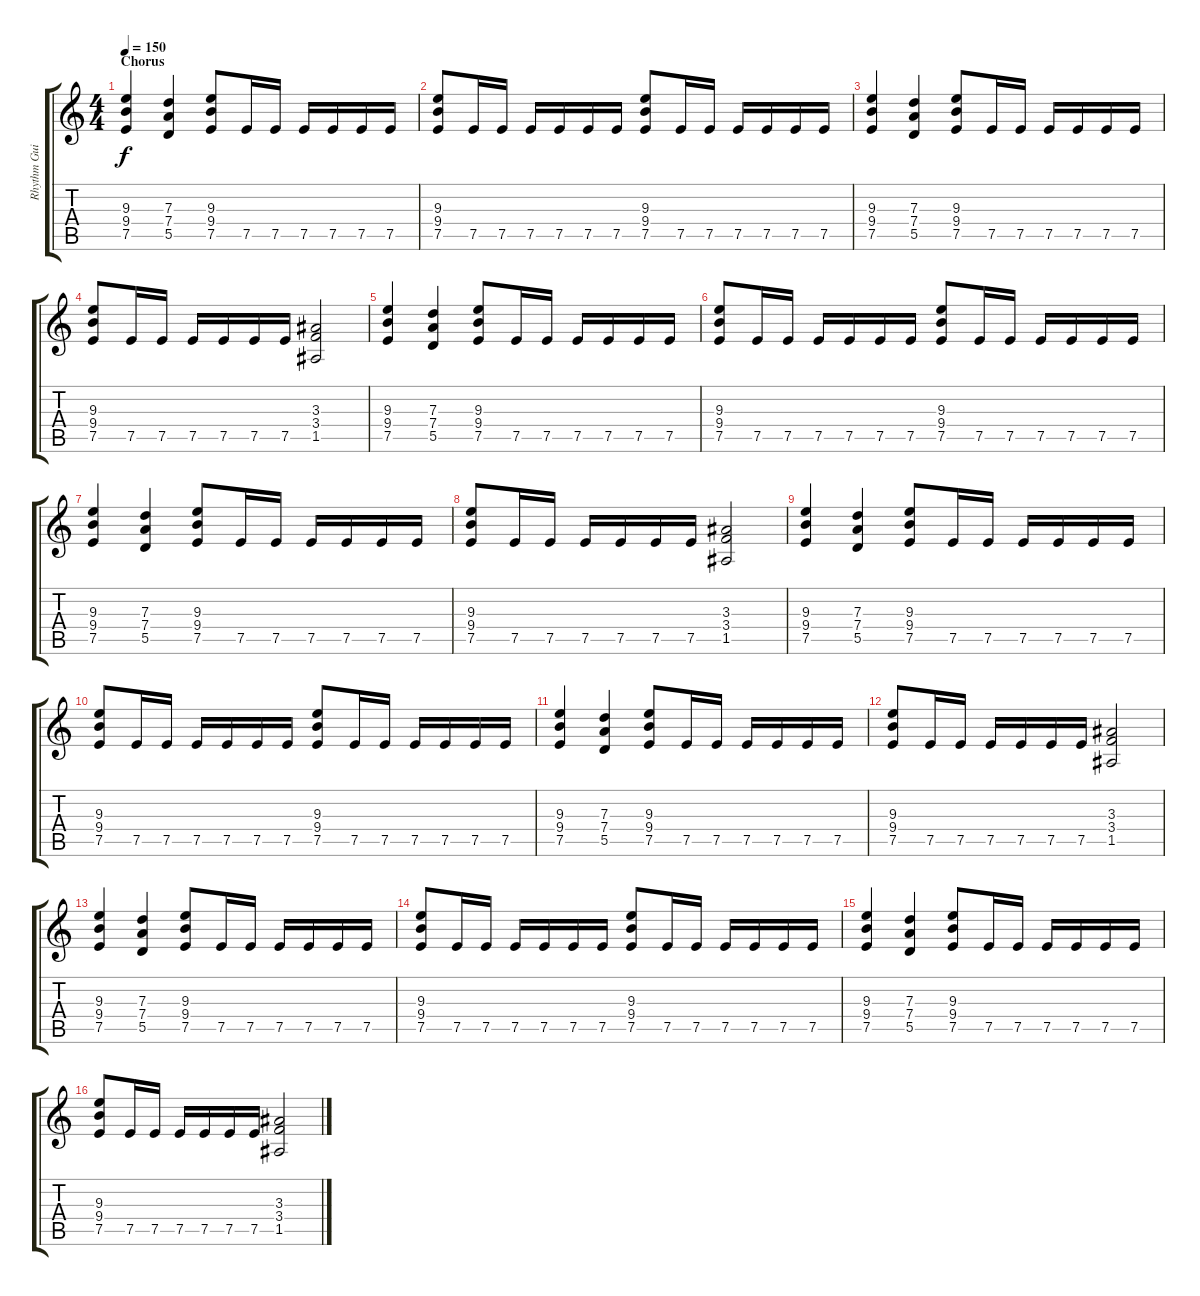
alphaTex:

\track ("Rhythm Guitar" "Rhythm Gui") {instrument distortionguitar}
\staff {score tabs}
\tuning (E4 B3 G3 D3 A2 E2) {hide}
\ts (4 4)
\section ("" "Chorus")
\tempo 150
\clef g2
\ks c
(9.3 9.4 7.5).4{dy f} (7.3 7.4 5.5).4 (9.3 9.4 7.5).8 7.5.16 7.5.16 7.5.16 7.5.16 7.5.16 7.5.16 |
(9.3 9.4 7.5).8 7.5.16 7.5.16 7.5.16 7.5.16 7.5.16 7.5.16 (9.3 9.4 7.5).8 7.5.16 7.5.16 7.5.16 7.5.16 7.5.16 7.5.16 |
(9.3 9.4 7.5).4 (7.3 7.4 5.5).4 (9.3 9.4 7.5).8 7.5.16 7.5.16 7.5.16 7.5.16 7.5.16 7.5.16 |
(9.3 9.4 7.5).8 7.5.16 7.5.16 7.5.16 7.5.16 7.5.16 7.5.16 (3.3 3.4 1.5).2 |
(9.3 9.4 7.5).4 (7.3 7.4 5.5).4 (9.3 9.4 7.5).8 7.5.16 7.5.16 7.5.16 7.5.16 7.5.16 7.5.16 |
(9.3 9.4 7.5).8 7.5.16 7.5.16 7.5.16 7.5.16 7.5.16 7.5.16 (9.3 9.4 7.5).8 7.5.16 7.5.16 7.5.16 7.5.16 7.5.16 7.5.16 |
(9.3 9.4 7.5).4 (7.3 7.4 5.5).4 (9.3 9.4 7.5).8 7.5.16 7.5.16 7.5.16 7.5.16 7.5.16 7.5.16 |
(9.3 9.4 7.5).8 7.5.16 7.5.16 7.5.16 7.5.16 7.5.16 7.5.16 (3.3 3.4 1.5).2 |
(9.3 9.4 7.5).4 (7.3 7.4 5.5).4 (9.3 9.4 7.5).8 7.5.16 7.5.16 7.5.16 7.5.16 7.5.16 7.5.16 |
(9.3 9.4 7.5).8 7.5.16 7.5.16 7.5.16 7.5.16 7.5.16 7.5.16 (9.3 9.4 7.5).8 7.5.16 7.5.16 7.5.16 7.5.16 7.5.16 7.5.16 |
(9.3 9.4 7.5).4 (7.3 7.4 5.5).4 (9.3 9.4 7.5).8 7.5.16 7.5.16 7.5.16 7.5.16 7.5.16 7.5.16 |
(9.3 9.4 7.5).8 7.5.16 7.5.16 7.5.16 7.5.16 7.5.16 7.5.16 (3.3 3.4 1.5).2 |
(9.3 9.4 7.5).4 (7.3 7.4 5.5).4 (9.3 9.4 7.5).8 7.5.16 7.5.16 7.5.16 7.5.16 7.5.16 7.5.16 |
(9.3 9.4 7.5).8 7.5.16 7.5.16 7.5.16 7.5.16 7.5.16 7.5.16 (9.3 9.4 7.5).8 7.5.16 7.5.16 7.5.16 7.5.16 7.5.16 7.5.16 |
(9.3 9.4 7.5).4 (7.3 7.4 5.5).4 (9.3 9.4 7.5).8 7.5.16 7.5.16 7.5.16 7.5.16 7.5.16 7.5.16 |
(9.3 9.4 7.5).8 7.5.16 7.5.16 7.5.16 7.5.16 7.5.16 7.5.16 (3.3 3.4 1.5).2
